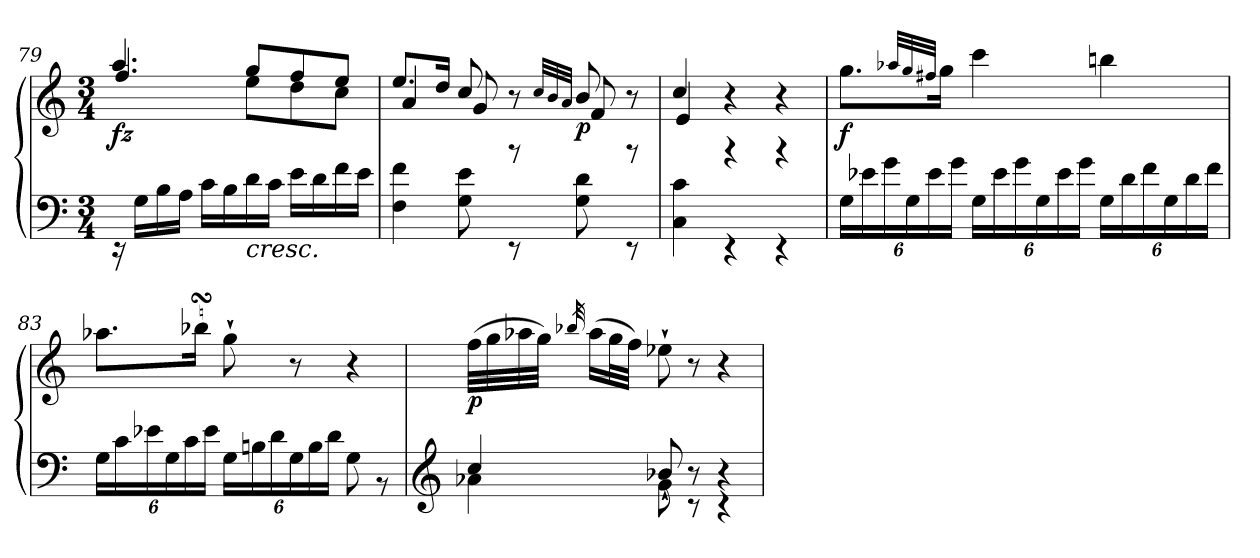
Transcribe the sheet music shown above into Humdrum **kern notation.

**kern	**kern	**dynam
*part1	*part1	*part1
*staff2	*staff1	*staff1/2
!!LO:LB:g=z
*clefF4	*clefG2	*
*k[]	*k[]	*
*C:	*C:	*
*M3/4	*M3/4	*
=79	=79	=79
*	*^	*
!	!	!	!LO:DY:b
16rEE	4.aa/	4.ff/	fz
16G\LL	.	.	.
16B\	.	.	.
16A\JJ	.	.	.
16c\LL	.	.	.
16B\	.	.	.
!LO:TX:b:i:t=cresc.	!	!	!
16d\	8gg/L	8ee\L	.
16c\JJ	.	.	.
16e\LL	8ff/	8dd\	.
16d\	.	.	.
16f\	8ee/J	8cc\J	.
16e\JJ	.	.	.
=80	=80	=80	=80
*^	*	*	*
4.ryy	4F\ 4f\	8.ee/L	4a/	.
.	.	16dd/Jk	.	.
.	8G\ 8e\	8cc/	8g/	.
8rb	8rEE	8r	8ryy	.
.	.	32qcc/LLL	.	.
.	.	32qb/	.	.
.	.	32qa/JJJ	.	.
!	!	!	!	!LO:DY:b
8ryy	8G\ 8d\	8b/	8f/	p
8rb	8rEE	8r	8ryy	.
=81	=81	=81	=81	=81
4ryy	4C\ 4c\	4cc/	4e/	.
4rb	4rEE	4r	2ryy	.
4rb	4rEE	4r	.	.
*	*	*v	*v	*
!!LO:LB:g=z
=82	=82	=82	=82
*	*Xbrackettup	*	*
!	!	!	!LO:DY:b
2.ryy	24G\LL	8.gg\L	f
.	24e-X\	.	.
.	24g\	.	.
.	24G\	.	.
.	24e-\	.	.
.	.	32qaa-X/LLL	.
.	.	32qgg/	.
.	.	32qff#X/JJJ	.
.	.	16gg\Jk	.
.	24g\JJ	.	.
.	24G\LL	4ccc\	.
.	24e-\	.	.
.	24g\	.	.
.	24G\	.	.
.	24e-\	.	.
.	24g\JJ	.	.
.	24G\LL	4bbni\	.
.	24d\	.	.
.	24f\	.	.
.	24G\	.	.
.	24d\	.	.
.	24f\JJ	.	.
!!LO:LB:g=z
=83	=83	=83	=83
2.ryy	24G\LL	8.aa-X\L	.
.	24c\	.	.
.	24e-X\	.	.
.	24G\	.	.
.	24c\	.	.
.	.	16bb-XsSSs\Jk	.
.	24e-\JJ	.	.
.	24G\LL	8gg`\	.
.	24Bni\	.	.
.	24d\	.	.
.	24G\	8r	.
.	24B\	.	.
.	24d\JJ	.	.
.	8G\	4r	.
.	8r	.	.
*v	*v	*	*
=84	=84	=84
*clefG2	*	*
*^	*	*
*	*^	*	*
!	!	!	!	!LO:DY:b
2.ryy	4cc/	4a-X\	(>32ff\LLL	p
.	.	.	32gg\	.
.	.	.	32aa-X\	.
.	.	.	32gg\JJJ)	.
.	.	.	32qbb-X/	.
.	.	.	(>16aa-\LL	.
.	.	.	32gg\L	.
.	.	.	32ff\JJJ)	.
.	8b-X`/	8g\	8ee-X`\	.
.	8rc	8r	8r	.
.	4rc	4r	4r	.
*v	*v	*v	*	*
=	=	=
*-	*-	*-
